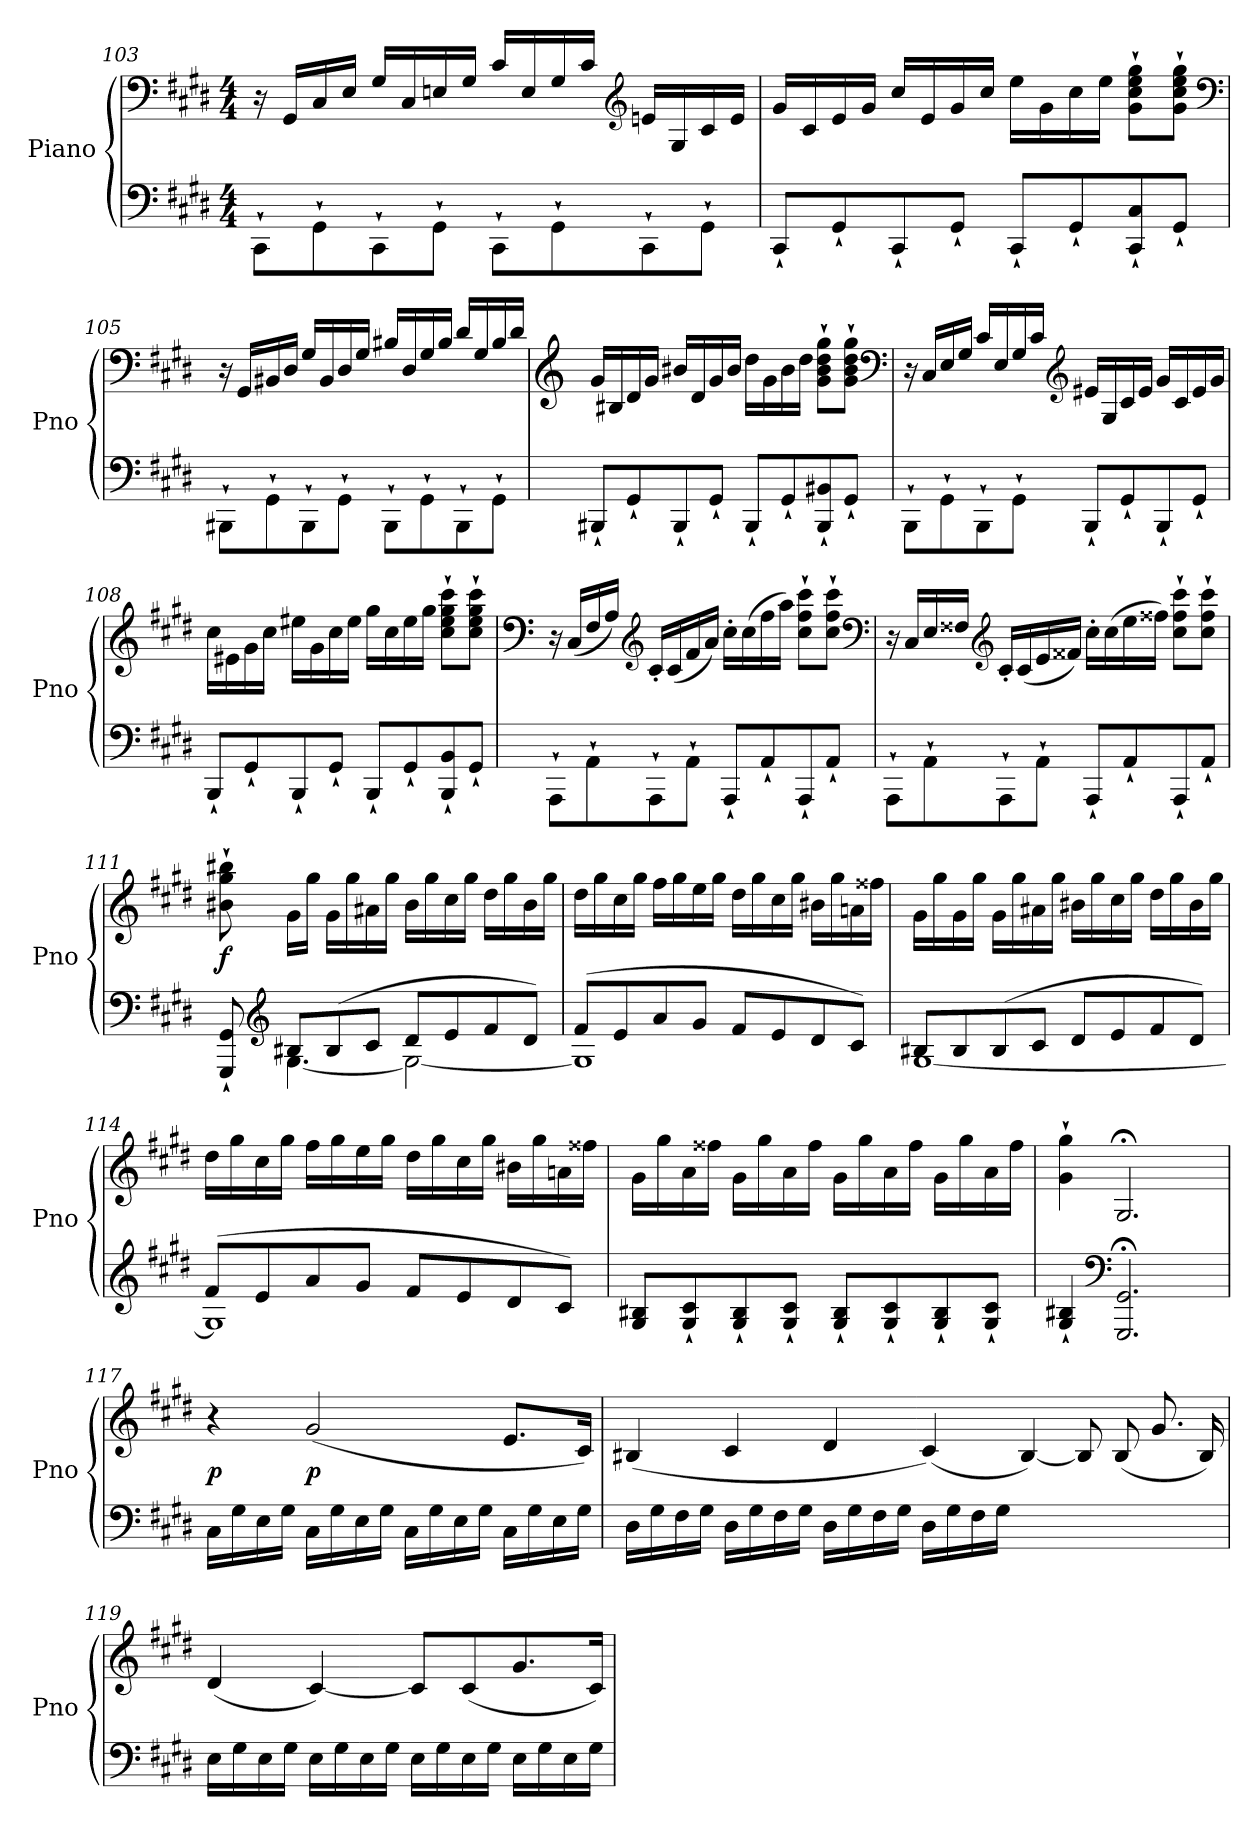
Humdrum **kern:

**kern	**kern	**dynam
*part1	*part1	*part1
*staff2	*staff1	*staff1/2
*I"Piano	*	*
*I'Pno	*	*
*clefF4	*clefF4	*
*k[f#c#g#d#]	*k[f#c#g#d#]	*
*c#:	*c#:	*
*M4/4	*M4/4	*
=103	=103	=103
8CC#`\L	16r	.
.	16GG#/LL	.
8GG#`\	16C#/	.
.	16E/JJ	.
8CC#`\	16G#/LL	.
.	16C#/	.
8GG#`\J	16En/	.
.	16G#/JJ	.
8CC#`\L	16c#/LL	.
.	16E/	.
8GG#`\	16G#/	.
.	16c#/JJ	.
*	*clefG2	*
8CC#`\	16en/LL	.
.	16G#/	.
8GG#`\J	16c#/	.
.	16e/JJ	.
=104	=104	=104
8CC#`/L	16g#/LL	.
.	16c#/	.
8GG#`/	16e/	.
.	16g#/JJ	.
8CC#`/	16cc#/LL	.
.	16e/	.
8GG#`/J	16g#/	.
.	16cc#/JJ	.
8CC#`/L	16ee\LL	.
.	16g#\	.
8GG#`/	16cc#\	.
.	16ee\JJ	.
8CC#`/ 8C#`/	8g#`\ 8cc#`\ 8ee`\ 8gg#`\L	.
8GG#`/J	8g#`\ 8cc#`\ 8ee`\ 8gg#`\J	.
*	*clefF4	*
=105	=105	=105
8BBB#X`\L	16r	.
.	16GG#/LL	.
8GG#`\	16BB#X/	.
.	16D#/JJ	.
8BBB#`\	16G#/LL	.
.	16BB#/	.
8GG#`\J	16D#/	.
.	16G#/JJ	.
8BBB#`\L	16B#X/LL	.
.	16D#/	.
8GG#`\	16G#/	.
.	16B#/JJ	.
8BBB#`\	16d#/LL	.
.	16G#/	.
8GG#`\J	16B#/	.
.	16d#/JJ	.
=106	=106	=106
*	*clefG2	*
8BBB#X`/L	16g#/LL	.
.	16B#X/	.
8GG#`/	16d#/	.
.	16g#/JJ	.
8BBB#`/	16b#X/LL	.
.	16d#/	.
8GG#`/J	16g#/	.
.	16b#/JJ	.
8BBB#`/L	16dd#\LL	.
.	16g#\	.
8GG#`/	16b#\	.
.	16dd#\JJ	.
8BBB#`/ 8BB#X`/	8g#`\ 8b#`\ 8dd#`\ 8gg#`\L	.
8GG#`/J	8g#`\ 8b#`\ 8dd#`\ 8gg#`\J	.
*	*clefF4	*
=107	=107	=107
8BBB`\L	16r	.
.	16C#/LL	.
8GG#`\	16E/	.
.	16G#/JJ	.
8BBB`\	16c#/LL	.
.	16E/	.
8GG#`\J	16G#/	.
.	16c#/JJ	.
*	*clefG2	*
8BBB`/L	16e#X/LL	.
.	16G#/	.
8GG#`/	16c#/	.
.	16e#/JJ	.
8BBB`/	16g#/LL	.
.	16c#/	.
8GG#`/J	16e#/	.
.	16g#/JJ	.
=108	=108	=108
8BBB`/L	16cc#\LL	.
.	16e#X\	.
8GG#`/	16g#\	.
.	16cc#\JJ	.
8BBB`/	16ee#X\LL	.
.	16g#\	.
8GG#`/J	16cc#\	.
.	16ee#\JJ	.
8BBB`/L	16gg#\LL	.
.	16cc#\	.
8GG#`/	16ee#\	.
.	16gg#\JJ	.
8BBB`/ 8BB`/	8cc#`\ 8ee#`\ 8gg#`\ 8ccc#`\L	.
8GG#`/J	8cc#`\ 8ee#`\ 8gg#`\ 8ccc#`\J	.
=109	=109	=109
*	*clefF4	*
8AAA`\L	16r	.
.	(16C#/LL	.
8AA`\	16F#/	.
.	16A/JJ)	.
*	*clefG2	*
8AAA`\	16c#'/LL	.
.	(16c#/	.
8AA`\J	16f#/	.
.	16a/JJ)	.
8AAA`/L	16cc#'\LL	.
.	(16cc#\	.
8AA`/	16ff#\	.
.	16aa\JJ)	.
8AAA`/	8cc#`\ 8ff#`\ 8ccc#`\L	.
8AA`/J	8cc#`\ 8ff#`\ 8ccc#`\J	.
*	*clefF4	*
=110	=110	=110
8AAA`\L	16r	.
.	16C#/LL	.
8AA`\	16E/	.
.	16F##X/JJ	.
*	*clefG2	*
8AAA`\	16c#'/LL	.
.	(16c#/	.
8AA`\J	16e/	.
.	16f##X/JJ)	.
8AAA`/L	16cc#'\LL	.
.	(16cc#\	.
8AA`/	16ee\	.
.	16ff##X\JJ)	.
8AAA`/	8cc#`\ 8ff##`\ 8ccc#`\L	.
8AA`/J	8cc#`\ 8ff##`\ 8ccc#`\J	.
=111	=111	=111
*^	*	*
8GGG#`/ 8GG#`/	8ryy	8b#X`\ 8gg#`\ 8bb#X`\	f
*clefG2	*	*	*
8B#X/L	[4.G#\	16g#\LL	.
.	.	16gg#\JJ	.
(8B#/	.	16g#\LL	.
.	.	16gg#\	.
8c#/J	.	16a#X\	.
.	.	16gg#\JJ	.
8d#/L	2G#\_	16b#\LL	.
.	.	16gg#\	.
8e/	.	16cc#\	.
.	.	16gg#\JJ	.
8f#/	.	16dd#\LL	.
.	.	16gg#\	.
8d#/J)	.	16b#\	.
.	.	16gg#\JJ	.
=112	=112	=112	=112
(8f#/L	1G#]	16dd#\LL	.
.	.	16gg#\	.
8e/	.	16cc#\	.
.	.	16gg#\JJ	.
8a/	.	16ff#\LL	.
.	.	16gg#\	.
8g#/J	.	16ee\	.
.	.	16gg#\JJ	.
8f#/L	.	16dd#\LL	.
.	.	16gg#\	.
8e/	.	16cc#\	.
.	.	16gg#\JJ	.
8d#/	.	16b#X\LL	.
.	.	16gg#\	.
8c#/J)	.	16an\	.
.	.	16ff##X\JJ	.
=113	=113	=113	=113
8B#X/L	[1G#	16g#\LL	.
.	.	16gg#\	.
8B#/	.	16g#\	.
.	.	16gg#\JJ	.
(8B#/	.	16g#\LL	.
.	.	16gg#\	.
8c#/J	.	16a#X\	.
.	.	16gg#\JJ	.
8d#/L	.	16b#X\LL	.
.	.	16gg#\	.
8e/	.	16cc#\	.
.	.	16gg#\JJ	.
8f#/	.	16dd#\LL	.
.	.	16gg#\	.
8d#/J)	.	16b#\	.
.	.	16gg#\JJ	.
=114	=114	=114	=114
(8f#/L	1G#]	16dd#\LL	.
.	.	16gg#\	.
8e/	.	16cc#\	.
.	.	16gg#\JJ	.
8a/	.	16ff#\LL	.
.	.	16gg#\	.
8g#/J	.	16ee\	.
.	.	16gg#\JJ	.
8f#/L	.	16dd#\LL	.
.	.	16gg#\	.
8e/	.	16cc#\	.
.	.	16gg#\JJ	.
8d#/	.	16b#X\LL	.
.	.	16gg#\	.
8c#/J)	.	16an\	.
.	.	16ff##X\JJ	.
*v	*v	*	*
=115	=115	=115
8G#/ 8B#X/L	16g#\LL	.
.	16gg#\	.
8G#`/ 8c#`/	16a\	.
.	16ff##X\JJ	.
8G#`/ 8B#`/	16g#\LL	.
.	16gg#\	.
8G#`/ 8c#`/J	16a\	.
.	16ff##\JJ	.
8G#`/ 8B#`/L	16g#\LL	.
.	16gg#\	.
8G#`/ 8c#`/	16a\	.
.	16ff##\JJ	.
8G#`/ 8B#`/	16g#\LL	.
.	16gg#\	.
8G#`/ 8c#`/J	16a\	.
.	16ff##\JJ	.
=116	=116	=116
4G#`/ 4B#X`/	4g#`\ 4gg#`\	.
*clefF4	*	*
2.GGG#;</ 2.GG#;</	2.G#;</	.
=117	=117	=117
16C#\LL	4r	p
16G#\	.	.
16E\	.	.
16G#\JJ	.	.
16C#\LL	(2g#/	p
16G#\	.	.
16E\	.	.
16G#\JJ	.	.
16C#\LL	.	.
16G#\	.	.
16E\	.	.
16G#\JJ	.	.
16C#\LL	8.e/L	.
16G#\	.	.
16E\	.	.
16G#\JJ	16c#/Jk)	.
=118	=118	=118
16D#\LL	(4B#X	.
16G#\	.	.
16F#\	.	.
16G#\JJ	.	.
16D#\LL	4c#	.
16G#\	.	.
16F#\	.	.
16G#\JJ	.	.
16D#\LL	4d#	.
16G#\	.	.
16F#\	.	.
16G#\JJ	.	.
16D#\LL	(4c#/)	.
16G#\	.	.
16F#\	.	.
16G#\JJ	.	.
2.ryy	[4B#/)	.
.	8B#/L]	.
.	(8B#/	.
.	8.g#/	.
.	16B#/LL)	.
=119	=119	=119
16E\LL	(4d#/	.
16G#\	.	.
16E\	.	.
16G#\JJ	.	.
16E\LL	[4c#/)	.
16G#\	.	.
16E\	.	.
16G#\JJ	.	.
16E\LL	8c#/L]	.
16G#\	.	.
16E\	(8c#/	.
16G#\JJ	.	.
16E\LL	8.g#/	.
16G#\	.	.
16E\	.	.
16G#\JJ	16c#/Jk)	.
=	=	=
*-	*-	*-
